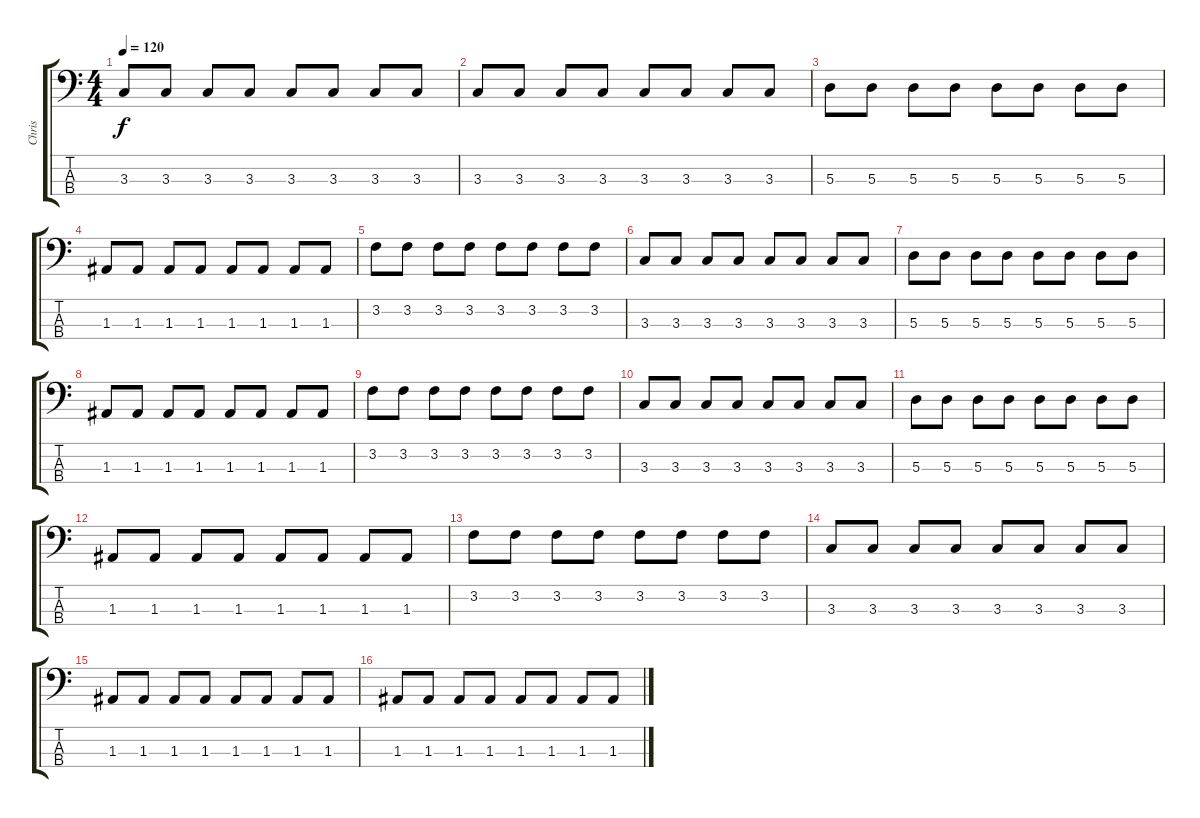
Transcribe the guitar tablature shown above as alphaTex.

\track ("Chris" "Chris") {instrument electricbasspick}
\staff {score tabs}
\tuning (G2 D2 A1 E1) {hide}
\ts (4 4)
\tempo 120
\clef f4
\ks c
3.3.8{dy f} 3.3.8 3.3.8 3.3.8 3.3.8 3.3.8 3.3.8 3.3.8 |
3.3.8 3.3.8 3.3.8 3.3.8 3.3.8 3.3.8 3.3.8 3.3.8 |
5.3.8 5.3.8 5.3.8 5.3.8 5.3.8 5.3.8 5.3.8 5.3.8 |
1.3.8 1.3.8 1.3.8 1.3.8 1.3.8 1.3.8 1.3.8 1.3.8 |
3.2.8 3.2.8 3.2.8 3.2.8 3.2.8 3.2.8 3.2.8 3.2.8 |
3.3.8 3.3.8 3.3.8 3.3.8 3.3.8 3.3.8 3.3.8 3.3.8 |
5.3.8 5.3.8 5.3.8 5.3.8 5.3.8 5.3.8 5.3.8 5.3.8 |
1.3.8 1.3.8 1.3.8 1.3.8 1.3.8 1.3.8 1.3.8 1.3.8 |
3.2.8 3.2.8 3.2.8 3.2.8 3.2.8 3.2.8 3.2.8 3.2.8 |
3.3.8 3.3.8 3.3.8 3.3.8 3.3.8 3.3.8 3.3.8 3.3.8 |
5.3.8 5.3.8 5.3.8 5.3.8 5.3.8 5.3.8 5.3.8 5.3.8 |
1.3.8 1.3.8 1.3.8 1.3.8 1.3.8 1.3.8 1.3.8 1.3.8 |
3.2.8 3.2.8 3.2.8 3.2.8 3.2.8 3.2.8 3.2.8 3.2.8 |
3.3.8 3.3.8 3.3.8 3.3.8 3.3.8 3.3.8 3.3.8 3.3.8 |
1.3.8 1.3.8 1.3.8 1.3.8 1.3.8 1.3.8 1.3.8 1.3.8 |
1.3.8 1.3.8 1.3.8 1.3.8 1.3.8 1.3.8 1.3.8 1.3.8
